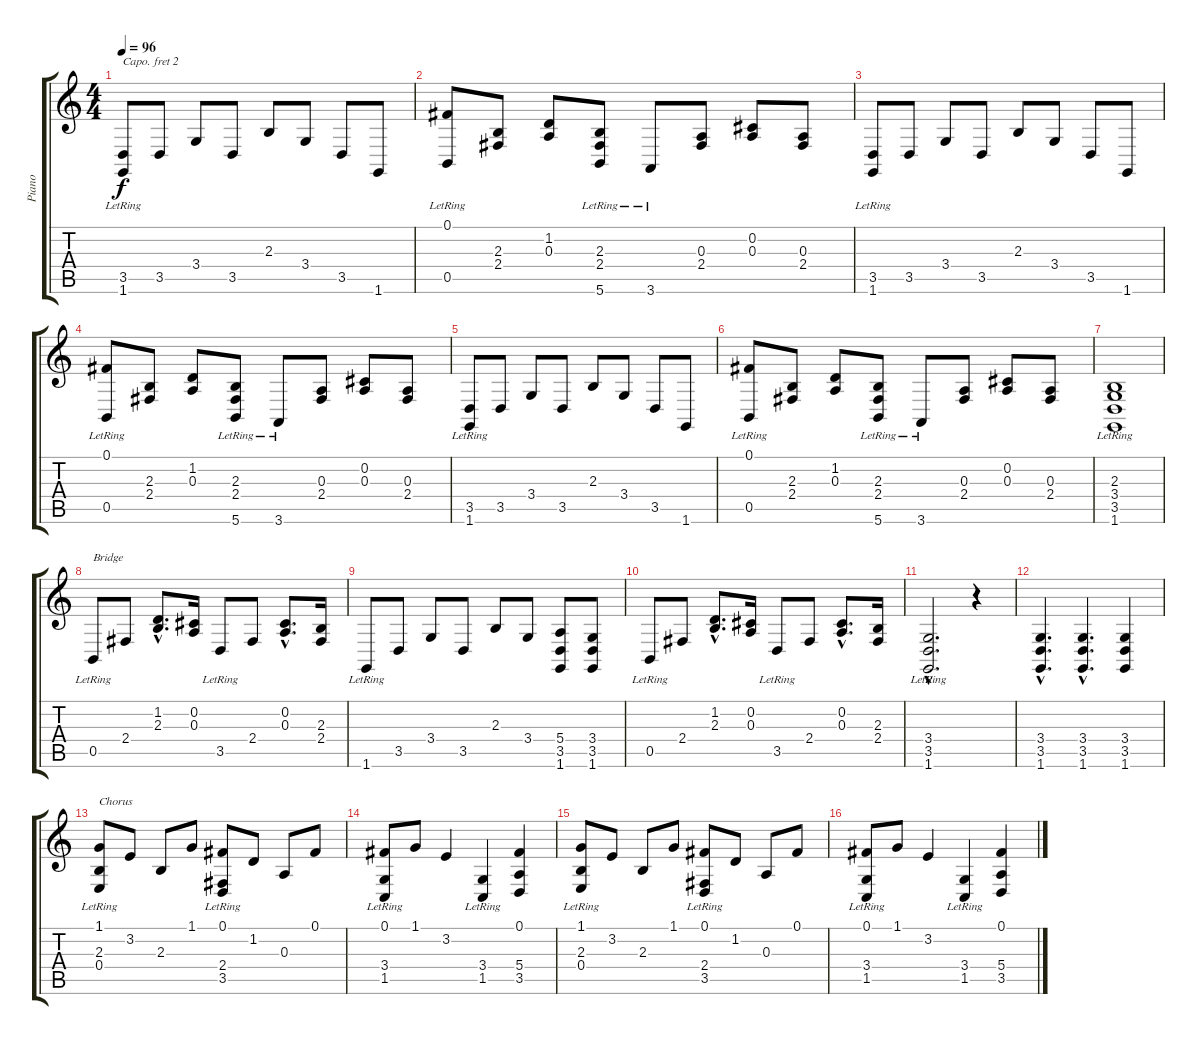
\track ("Piano" "Piano") {instrument brightacousticpiano}
\staff {score tabs}
\capo 2
\tuning (E4 B3 G3 D3 A2 E2) {hide}
\ts (4 4)
\tempo 96
\clef g2
\ks c
(3.5{lr} 1.6{lr}).8{dy f} 3.5.8 3.4.8 3.5.8 2.3.8 3.4.8 3.5.8 1.6.8 |
(0.1 0.5{lr}).8 (2.3 2.4).8 (1.2 0.3).8 (2.3 2.4 5.6{lr}).8 3.6{lr}.8 (0.3 2.4).8 (0.2 0.3).8 (0.3 2.4).8 |
(3.5{lr} 1.6{lr}).8 3.5.8 3.4.8 3.5.8 2.3.8 3.4.8 3.5.8 1.6.8 |
(0.1 0.5{lr}).8 (2.3 2.4).8 (1.2 0.3).8 (2.3 2.4 5.6{lr}).8 3.6{lr}.8 (0.3 2.4).8 (0.2 0.3).8 (0.3 2.4).8 |
(3.5{lr} 1.6{lr}).8 3.5.8 3.4.8 3.5.8 2.3.8 3.4.8 3.5.8 1.6.8 |
(0.1 0.5{lr}).8 (2.3 2.4).8 (1.2 0.3).8 (2.3 2.4 5.6{lr}).8 3.6{lr}.8 (0.3 2.4).8 (0.2 0.3).8 (0.3 2.4).8 |
(2.3 3.4 3.5{lr} 1.6{lr}).1 |
0.5{lr}.8{txt "Bridge"} 2.4.8 (1.2{hac} 2.3{hac}).8{d} (0.2 0.3).16 3.5{lr}.8 2.4.8 (0.2{hac} 0.3{hac}).8{d} (2.3 2.4).16 |
1.6{lr}.8 3.5.8 3.4.8 3.5.8 2.3.8 3.4.8 (5.4 3.5 1.6).8 (3.4 3.5 1.6).8 |
0.5{lr}.8 2.4.8 (1.2{hac} 2.3{hac}).8{d} (0.2 0.3).16 3.5{lr}.8 2.4.8 (0.2{hac} 0.3{hac}).8{d} (2.3 2.4).16 |
(3.4{hac} 3.5{hac} 1.6{hac lr}).2{d} r.4 |
(3.4{hac} 3.5{hac} 1.6{hac}).4{d} (3.4{hac} 3.5{hac} 1.6{hac}).4{d} (3.4 3.5 1.6).4 |
(1.1 2.3 0.4{lr}).8{txt "Chorus"} 3.2.8 2.3.8 1.1.8 (0.1 2.4 3.5{lr}).8 1.2.8 0.3.8 0.1.8 |
(0.1 3.4 1.5{lr}).8 1.1.8 3.2.4 (3.4 1.5{lr}).4 (0.1 5.4 3.5).4 |
(1.1 2.3 0.4{lr}).8 3.2.8 2.3.8 1.1.8 (0.1 2.4 3.5{lr}).8 1.2.8 0.3.8 0.1.8 |
(0.1 3.4 1.5{lr}).8 1.1.8 3.2.4 (3.4 1.5{lr}).4 (0.1 5.4 3.5).4
